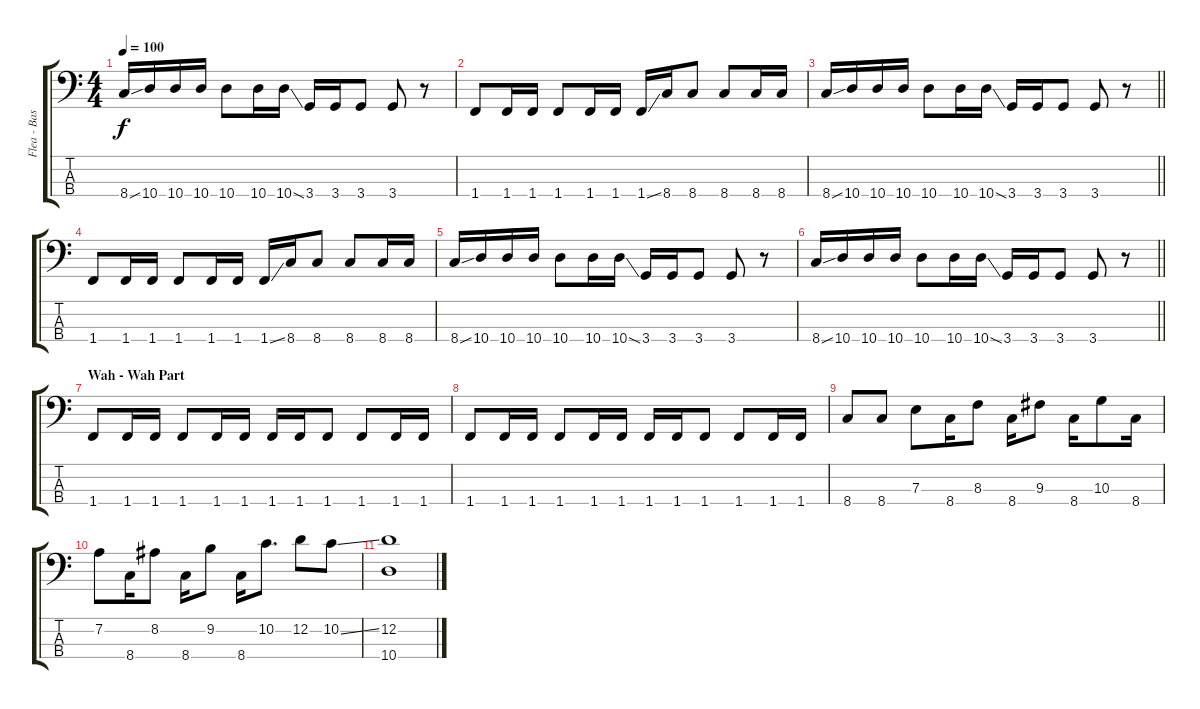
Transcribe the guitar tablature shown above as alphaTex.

\track ("Flea - Bass" "Flea - Bas") {instrument electricbasspick}
\staff {score tabs}
\tuning (G2 D2 A1 E1) {hide}
\ts (4 4)
\tempo 100
\clef f4
\ks c
8.4{ss}.16{dy f} 10.4.16 10.4.16 10.4.16 10.4.8 10.4.16 10.4{ss}.16 3.4.16 3.4.16 3.4.8 3.4.8 r.8 |
1.4.8 1.4.16 1.4.16 1.4.8 1.4.16 1.4.16 1.4{ss}.16 8.4.16 8.4.8 8.4.8 8.4.16 8.4.16 |
\barLineRight lightlight
8.4{ss}.16 10.4.16 10.4.16 10.4.16 10.4.8 10.4.16 10.4{ss}.16 3.4.16 3.4.16 3.4.8 3.4.8 r.8 |
1.4.8 1.4.16 1.4.16 1.4.8 1.4.16 1.4.16 1.4{ss}.16 8.4.16 8.4.8 8.4.8 8.4.16 8.4.16 |
8.4{ss}.16 10.4.16 10.4.16 10.4.16 10.4.8 10.4.16 10.4{ss}.16 3.4.16 3.4.16 3.4.8 3.4.8 r.8 |
\barLineRight lightlight
8.4{ss}.16 10.4.16 10.4.16 10.4.16 10.4.8 10.4.16 10.4{ss}.16 3.4.16 3.4.16 3.4.8 3.4.8 r.8 |
\section ("" "Wah - Wah Part")
1.4.8 1.4.16 1.4.16 1.4.8 1.4.16 1.4.16 1.4.16 1.4.16 1.4.8 1.4.8 1.4.16 1.4.16 |
1.4.8 1.4.16 1.4.16 1.4.8 1.4.16 1.4.16 1.4.16 1.4.16 1.4.8 1.4.8 1.4.16 1.4.16 |
8.4.8 8.4.8 7.3.8 8.4.16 8.3.8 8.4.16 9.3.8 8.4.16 10.3.8 8.4.16 |
7.2.8 8.4.16 8.2.8 8.4.16 9.2.8 8.4.16 10.2.8{d} 12.2.8 10.2{ss}.8 |
(12.2 10.4).1
